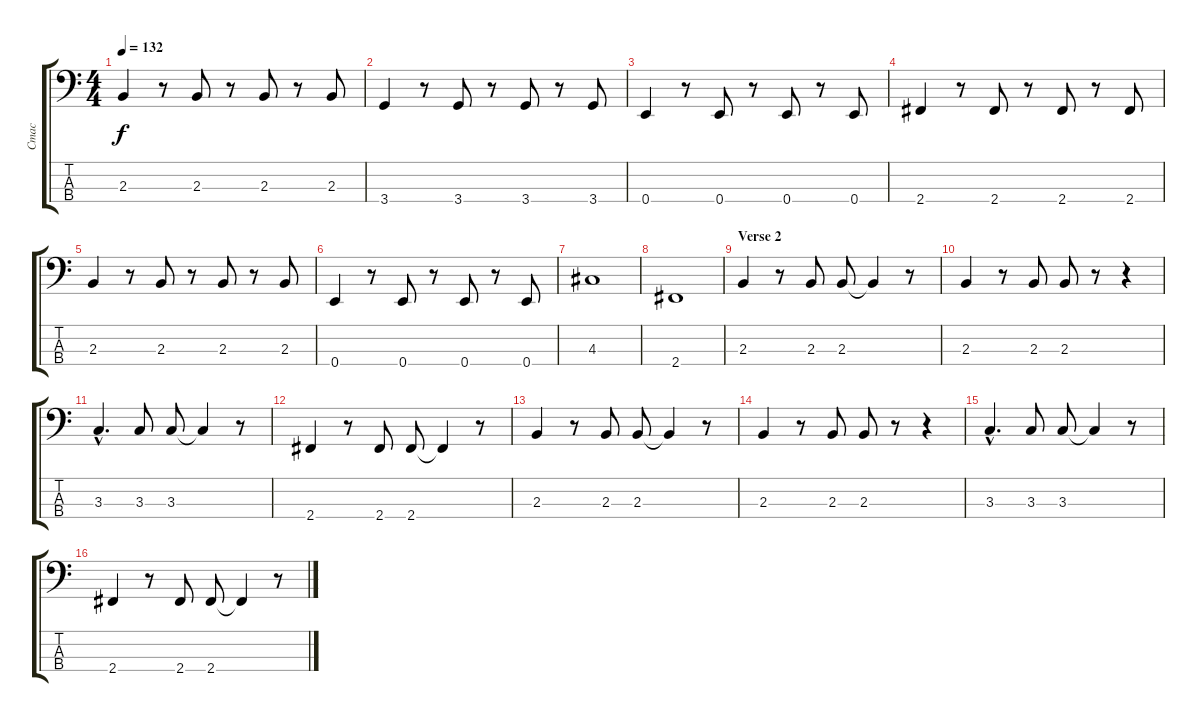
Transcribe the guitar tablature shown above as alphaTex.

\track ("Стас" "Стас") {instrument electricbassfinger}
\staff {score tabs}
\tuning (G2 D2 A1 E1) {hide}
\ts (4 4)
\tempo 132
\clef f4
\ks c
2.3.4{dy f} r.8 2.3.8 r.8 2.3.8 r.8 2.3.8 |
3.4.4 r.8 3.4.8 r.8 3.4.8 r.8 3.4.8 |
0.4.4 r.8 0.4.8 r.8 0.4.8 r.8 0.4.8 |
2.4.4 r.8 2.4.8 r.8 2.4.8 r.8 2.4.8 |
2.3.4 r.8 2.3.8 r.8 2.3.8 r.8 2.3.8 |
0.4.4 r.8 0.4.8 r.8 0.4.8 r.8 0.4.8 |
4.3.1 |
2.4.1 |
\section ("" "Verse 2")
2.3.4 r.8 2.3.8 2.3.8 2.3{t}.4 r.8 |
2.3.4 r.8 2.3.8 2.3.8 r.8 r.4 |
3.3{hac}.4{d} 3.3.8 3.3.8 3.3{t}.4 r.8 |
2.4.4 r.8 2.4.8 2.4.8 2.4{t}.4 r.8 |
2.3.4 r.8 2.3.8 2.3.8 2.3{t}.4 r.8 |
2.3.4 r.8 2.3.8 2.3.8 r.8 r.4 |
3.3{hac}.4{d} 3.3.8 3.3.8 3.3{t}.4 r.8 |
2.4.4 r.8 2.4.8 2.4.8 2.4{t}.4 r.8
